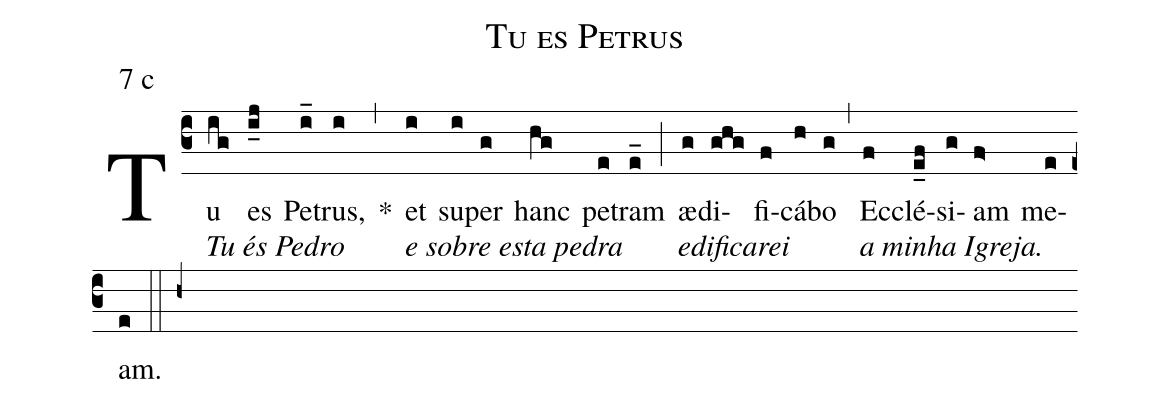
name: Tu es Petrus;
mode: 7;
mode-differentia: c;
%%
(c3)

Tu[Tu és Pedro](ig) es(i_j) Pe(i_)trus,(i) *(,) et[e sobre esta pedra](i) su(i)per(g) hanc(hg) pe(e)tram(e_) (;) æ[edificarei](g)di(ghg)fi(f)cá(h)bo(g) (,) Ec[a minha Igreja.](f)clé(e_f)si(g)am(f>) me(e)am.(e) (::h+)
